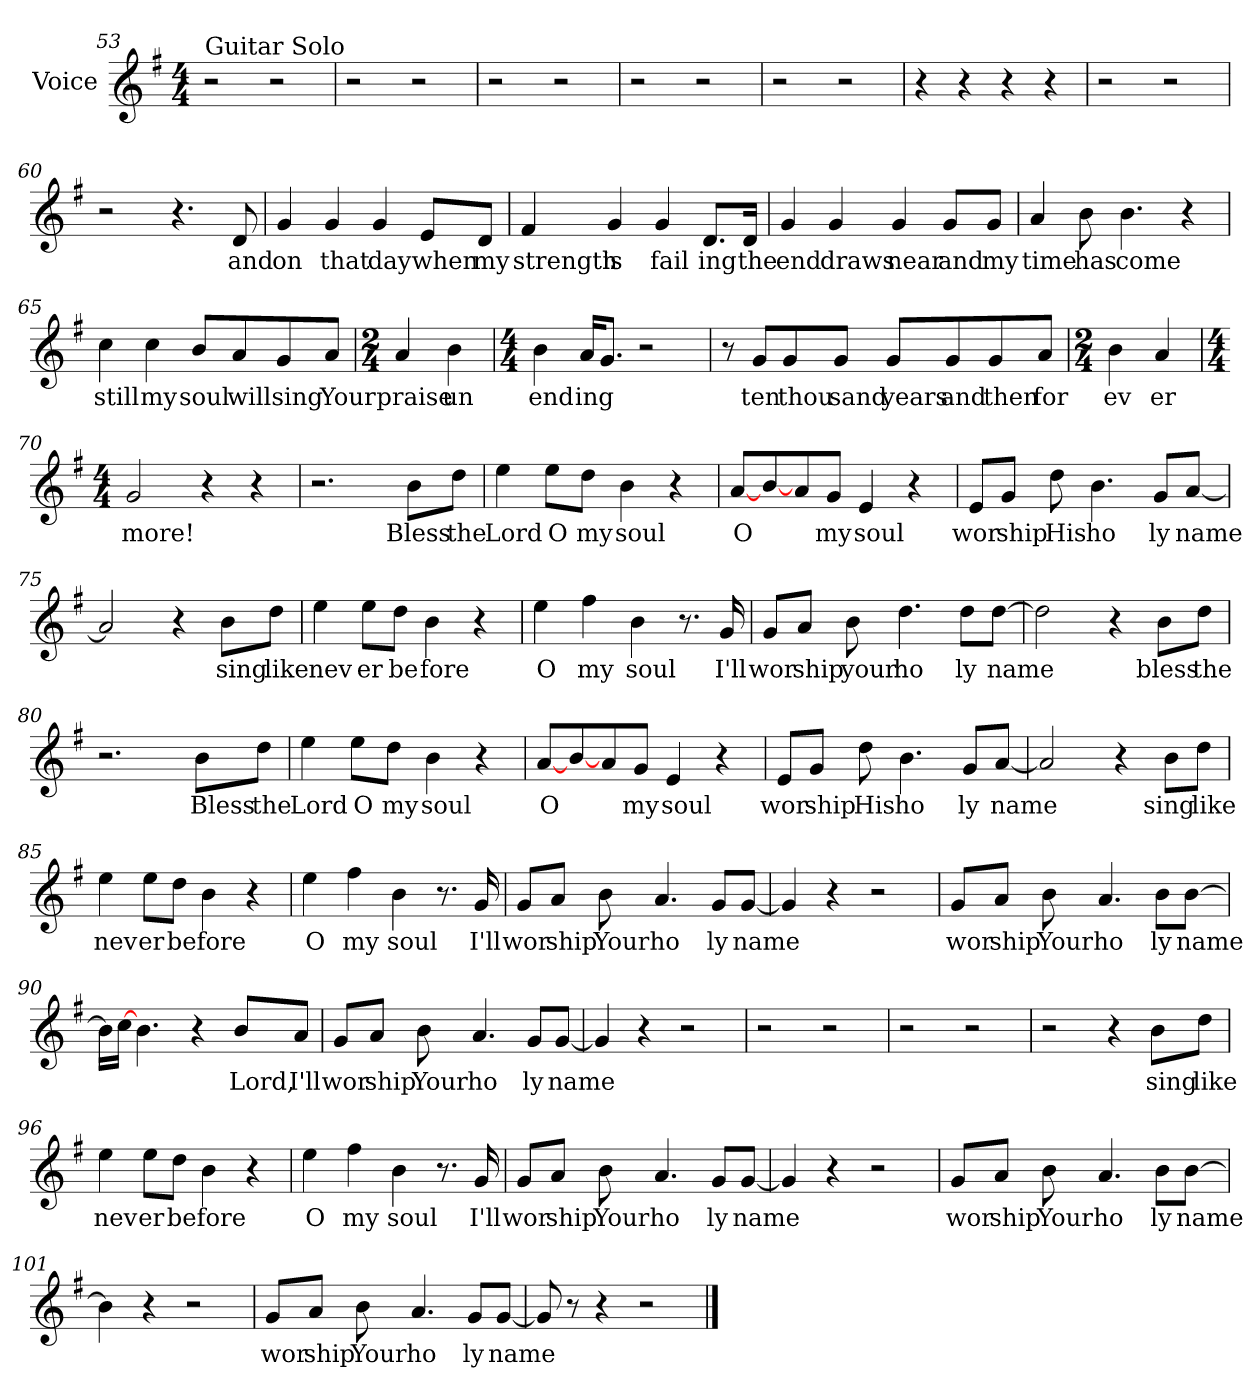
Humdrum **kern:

**kern	**text
*part1	*part1
*staff1	*staff1
*I"Voice	*
*I'V	*
*clefG2	*
*k[f#]	*
*G:	*
*M4/4	*
=53	=53
!LO:TX:a:t=Guitar Solo	!
2r	.
2r	.
=54	=54
2r	.
2r	.
=55	=55
2r	.
2r	.
!!LO:LB:g=z
=56	=56
2r	.
2r	.
=57	=57
2r	.
2r	.
=58	=58
4r	.
4r	.
4r	.
4r	.
=59	=59
2r	.
2r	.
=60	=60
2r	.
4.r	.
!	!LO:LY:b
8d/	and
=61	=61
!	!LO:LY:b
4g/	on
!	!LO:LY:b
4g/	that
!	!LO:LY:b
4g/	day
!	!LO:LY:b
8e/L	when
!	!LO:LY:b
8d/J	my
!!LO:LB:g=z
=62	=62
!	!LO:LY:b
4f#/	strength
!	!LO:LY:b
4g/	is
!	!LO:LY:b
4g/	fail
!	!LO:LY:b
8.d/L	ing
!	!LO:LY:b
16d/Jk	the
=63	=63
!	!LO:LY:b
4g/	end
!	!LO:LY:b
4g/	draws
!	!LO:LY:b
4g/	near
!	!LO:LY:b
8g/L	and
!	!LO:LY:b
8g/J	my
=64	=64
!	!LO:LY:b
4a/	time
!	!LO:LY:b
8b\	has
!	!LO:LY:b
4.b\	come
4r	.
=65	=65
!	!LO:LY:b
4cc\	still
!	!LO:LY:b
4cc\	my
!	!LO:LY:b
8b/L	soul
!	!LO:LY:b
8a/	will
!	!LO:LY:b
8g/	sing
!	!LO:LY:b
8a/J	Your
!!LO:LB:g=z
=66	=66
*M2/4	*
!	!LO:LY:b
4a/	praise
!	!LO:LY:b
4b\	un
=67	=67
*M4/4	*
!	!LO:LY:b
4b\	end
!	!LO:LY:b
16a/KL	ing
8.g/J	.
2r	.
=68	=68
8r	.
!	!LO:LY:b
8g/L	ten
!	!LO:LY:b
8g/	thou
!	!LO:LY:b
8g/J	sand
!	!LO:LY:b
8g/L	years
!	!LO:LY:b
8g/	and
!	!LO:LY:b
8g/	then
!	!LO:LY:b
8a/J	for
=69	=69
*M2/4	*
!	!LO:LY:b
4b\	ev
!	!LO:LY:b
4a/	er
=70	=70
*M4/4	*
!	!LO:LY:b
2g/	more!
4r	.
4r	.
!!LO:LB:g=z
=71	=71
2.r	.
!	!LO:LY:b
8b\L	Bless
!	!LO:LY:b
8dd\J	the
=72	=72
!	!LO:LY:b
4ee\	Lord
!	!LO:LY:b
8ee\L	O
!	!LO:LY:b
8dd\J	my
!	!LO:LY:b
4b\	soul
4r	.
=73	=73
!	!LO:LY:b
[8a/L	O
[8b/	.
8a/	.
!	!LO:LY:b
8g/J	my
!	!LO:LY:b
4e/	soul
4r	.
=74	=74
!	!LO:LY:b
8e/L	wor
!	!LO:LY:b
8g/J	ship
!	!LO:LY:b
8dd\	His
!	!LO:LY:b
4.b\	ho
!	!LO:LY:b
8g/L	ly
!	!LO:LY:b
[8a/J	name
!!LO:PB:g=z
=75	=75
2a/]	.
4r	.
!	!LO:LY:b
8b\L	sing
!	!LO:LY:b
8dd\J	like
=76	=76
!	!LO:LY:b
4ee\	nev
!	!LO:LY:b
8ee\L	er
!	!LO:LY:b
8dd\J	be
!	!LO:LY:b
4b\	fore
4r	.
=77	=77
!	!LO:LY:b
4ee\	O
!	!LO:LY:b
4ff#\	my
!	!LO:LY:b
4b\	soul
8.r	.
!	!LO:LY:b
16g/	I'll
=78	=78
!	!LO:LY:b
8g/L	wor
!	!LO:LY:b
8a/J	ship
!	!LO:LY:b
8b\	your
!	!LO:LY:b
4.dd\	ho
!	!LO:LY:b
8dd\L	ly
!	!LO:LY:b
[8dd\J	name
!!LO:LB:g=z
=79	=79
2dd\]	.
4r	.
!	!LO:LY:b
8b\L	bless
!	!LO:LY:b
8dd\J	the
=80	=80
2.r	.
!	!LO:LY:b
8b\L	Bless
!	!LO:LY:b
8dd\J	the
=81	=81
!	!LO:LY:b
4ee\	Lord
!	!LO:LY:b
8ee\L	O
!	!LO:LY:b
8dd\J	my
!	!LO:LY:b
4b\	soul
4r	.
=82	=82
!	!LO:LY:b
[8a/L	O
[8b/	.
8a/	.
!	!LO:LY:b
8g/J	my
!	!LO:LY:b
4e/	soul
4r	.
!!LO:LB:g=z
=83	=83
!	!LO:LY:b
8e/L	wor
!	!LO:LY:b
8g/J	ship
!	!LO:LY:b
8dd\	His
!	!LO:LY:b
4.b\	ho
!	!LO:LY:b
8g/L	ly
!	!LO:LY:b
[8a/J	name
=84	=84
2a/]	.
4r	.
!	!LO:LY:b
8b\L	sing
!	!LO:LY:b
8dd\J	like
=85	=85
!	!LO:LY:b
4ee\	nev
!	!LO:LY:b
8ee\L	er
!	!LO:LY:b
8dd\J	be
!	!LO:LY:b
4b\	fore
4r	.
=86	=86
!	!LO:LY:b
4ee\	O
!	!LO:LY:b
4ff#\	my
!	!LO:LY:b
4b\	soul
8.r	.
!	!LO:LY:b
16g/	I'll
!!LO:LB:g=z
=87	=87
!	!LO:LY:b
8g/L	wor
!	!LO:LY:b
8a/J	ship
!	!LO:LY:b
8b\	Your
!	!LO:LY:b
4.a/	ho
!	!LO:LY:b
8g/L	ly
!	!LO:LY:b
[8g/J	name
=88	=88
4g/]	.
4r	.
2r	.
=89	=89
!	!LO:LY:b
8g/L	wor
!	!LO:LY:b
8a/J	ship
!	!LO:LY:b
8b\	Your
!	!LO:LY:b
4.a/	ho
!	!LO:LY:b
8b\L	ly
!	!LO:LY:b
[8b\J	name
=90	=90
16b\LL]	.
[16cc\JJ	.
4.b\	.
4r	.
!	!LO:LY:b
8b/L	Lord,
!	!LO:LY:b
8a/J	I'll
!!LO:LB:g=z
=91	=91
!	!LO:LY:b
8g/L	wor
!	!LO:LY:b
8a/J	ship
!	!LO:LY:b
8b\	Your
!	!LO:LY:b
4.a/	ho
!	!LO:LY:b
8g/L	ly
!	!LO:LY:b
[8g/J	name
=92	=92
4g/]	.
4r	.
2r	.
=93	=93
2r	.
2r	.
=94	=94
2r	.
2r	.
=95	=95
2r	.
4r	.
!	!LO:LY:b
8b\L	sing
!	!LO:LY:b
8dd\J	like
!!LO:LB:g=z
=96	=96
!	!LO:LY:b
4ee\	nev
!	!LO:LY:b
8ee\L	er
!	!LO:LY:b
8dd\J	be
!	!LO:LY:b
4b\	fore
4r	.
=97	=97
!	!LO:LY:b
4ee\	O
!	!LO:LY:b
4ff#\	my
!	!LO:LY:b
4b\	soul
8.r	.
!	!LO:LY:b
16g/	I'll
=98	=98
!	!LO:LY:b
8g/L	wor
!	!LO:LY:b
8a/J	ship
!	!LO:LY:b
8b\	Your
!	!LO:LY:b
4.a/	ho
!	!LO:LY:b
8g/L	ly
!	!LO:LY:b
[8g/J	name
=99	=99
4g/]	.
4r	.
2r	.
!!LO:LB:g=z
=100	=100
!	!LO:LY:b
8g/L	wor
!	!LO:LY:b
8a/J	ship
!	!LO:LY:b
8b\	Your
!	!LO:LY:b
4.a/	ho
!	!LO:LY:b
8b\L	ly
!	!LO:LY:b
[8b\J	name
=101	=101
4b\]	.
4r	.
2r	.
=102	=102
!	!LO:LY:b
8g/L	wor
!	!LO:LY:b
8a/J	ship
!	!LO:LY:b
8b\	Your
!	!LO:LY:b
4.a/	ho
!	!LO:LY:b
8g/L	ly
!	!LO:LY:b
[8g/J	name
=103	=103
8g/]	.
8r	.
4r	.
2r	.
==	==
*-	*-
